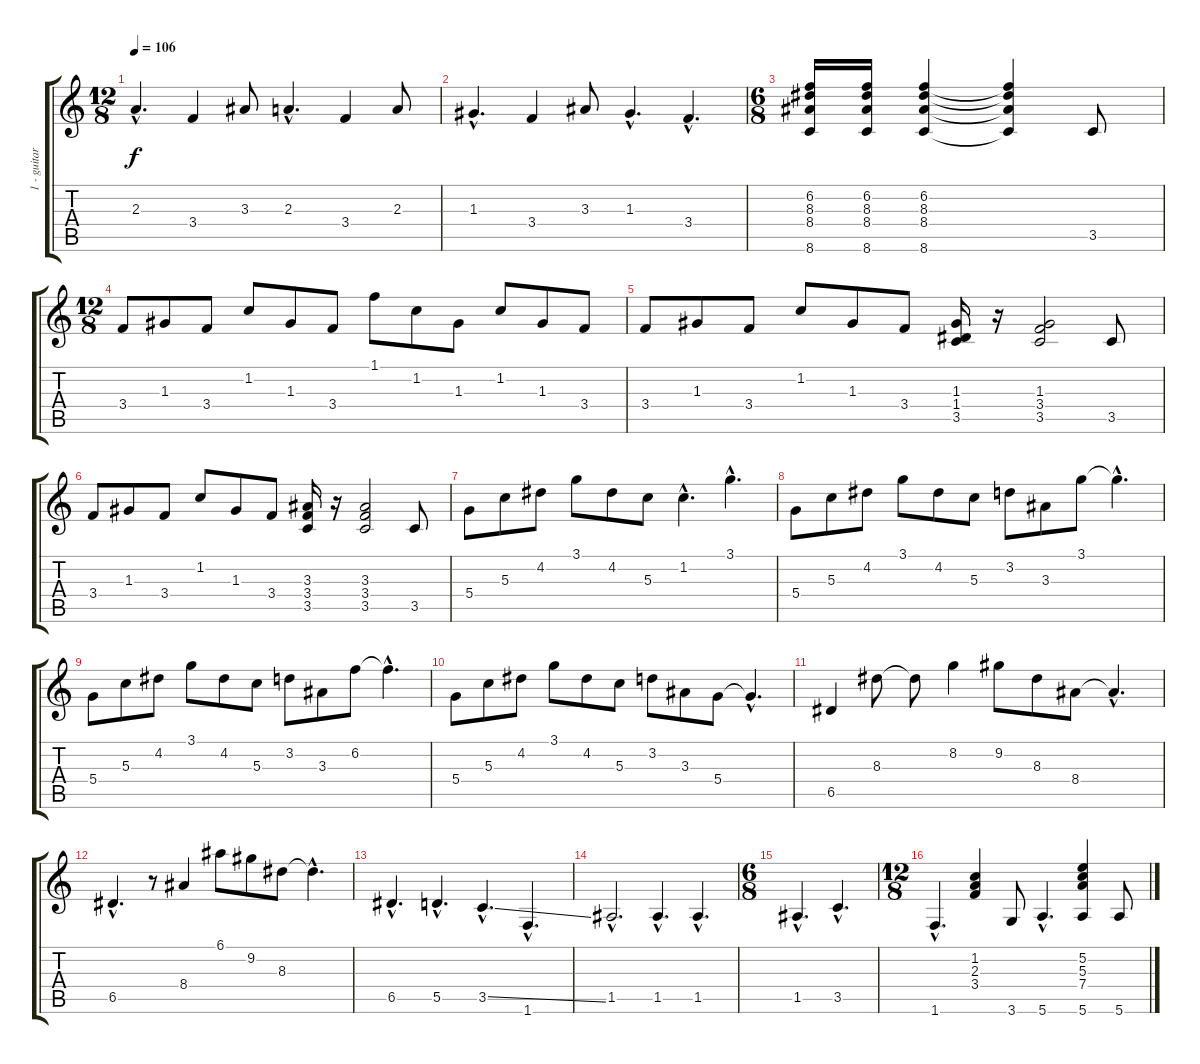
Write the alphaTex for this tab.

\track ("1 - guitar" "1 - guitar") {instrument acousticguitarnylon}
\staff {score tabs}
\tuning (E4 B3 G3 D3 A2 E2) {hide}
\ts (12 8)
\tempo 106
\clef g2
\ks c
2.3{hac}.4{d dy f} 3.4.4 3.3.8 2.3{hac}.4{d} 3.4.4 2.3.8 |
1.3{hac}.4{d} 3.4.4 3.3.8 1.3{hac}.4{d} 3.4{hac}.4{d} |
\ts (6 8)
(6.2 8.3 8.4 8.6).16 (6.2 8.3 8.4 8.6).16 (6.2 8.3 8.4 8.6).4 (6.2{t} 8.3{t} 8.4{t} 8.6{t}).4 3.5.8 |
\ts (12 8)
3.4.8 1.3.8 3.4.8 1.2.8 1.3.8 3.4.8 1.1.8 1.2.8 1.3.8 1.2.8 1.3.8 3.4.8 |
3.4.8 1.3.8 3.4.8 1.2.8 1.3.8 3.4.8 (1.3 1.4 3.5).16 r.16 (1.3 3.4 3.5).2 3.5.8 |
3.4.8 1.3.8 3.4.8 1.2.8 1.3.8 3.4.8 (3.3 3.4 3.5).16 r.16 (3.3 3.4 3.5).2 3.5.8 |
5.4.8 5.3.8 4.2.8 3.1.8 4.2.8 5.3.8 1.2{hac}.4{d} 3.1{hac}.4{d} |
5.4.8 5.3.8 4.2.8 3.1.8 4.2.8 5.3.8 3.2.8 3.3.8 3.1.8 3.1{hac t}.4{d} |
5.4.8 5.3.8 4.2.8 3.1.8 4.2.8 5.3.8 3.2.8 3.3.8 6.2.8 6.2{hac t}.4{d} |
5.4.8 5.3.8 4.2.8 3.1.8 4.2.8 5.3.8 3.2.8 3.3.8 5.4.8 5.4{hac t}.4{d} |
6.5.4 8.3.8 8.3{t}.8 8.2.4 9.2.8 8.3.8 8.4.8 8.4{hac t}.4{d} |
6.5{hac}.4{d} r.8 8.4.4 6.1.8 9.2.8 8.3.8 8.3{hac t}.4{d} |
6.5{hac}.4{d} 5.5{hac}.4{d} 3.5{ss hac}.4{d} 1.6{hac}.4{d} |
1.5{hac}.2{d} 1.5{hac}.4{d} 1.5{hac}.4{d} |
\ts (6 8)
1.5{hac}.4{d} 3.5{hac}.4{d} |
\ts (12 8)
1.6{hac}.4{d} (1.2 2.3 3.4).4 3.6.8 5.6{hac}.4{d} (5.2 5.3 7.4 5.6).4 5.6.8
